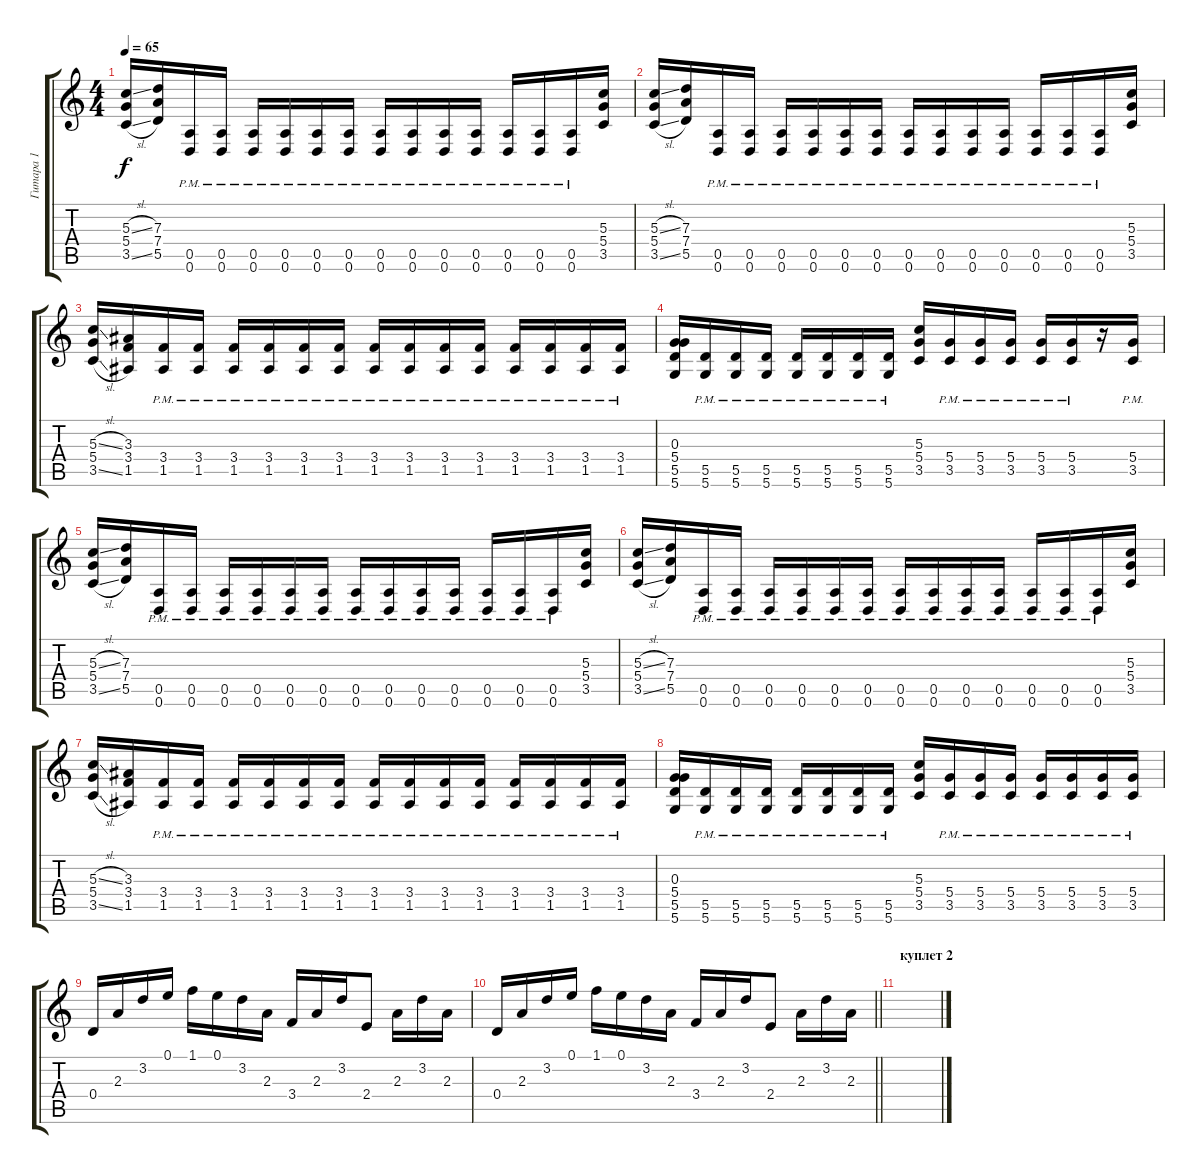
\track ("Гитара 1" "Гитара 1") {instrument distortionguitar}
\staff {score tabs}
\tuning (E4 B3 G3 D3 A2 D2) {hide}
\ts (4 4)
\tempo 65
\clef g2
\ks c
(5.3{sl} 5.4 3.5{sl}).16{dy f} (7.3 7.4 5.5).16 (0.5{pm} 0.6{pm}).16 (0.5{pm} 0.6{pm}).16 (0.5{pm} 0.6{pm}).16 (0.5{pm} 0.6{pm}).16 (0.5{pm} 0.6{pm}).16 (0.5{pm} 0.6{pm}).16 (0.5{pm} 0.6{pm}).16 (0.5{pm} 0.6{pm}).16 (0.5{pm} 0.6{pm}).16 (0.5{pm} 0.6{pm}).16 (0.5{pm} 0.6{pm}).16 (0.5{pm} 0.6{pm}).16 (0.5{pm} 0.6{pm}).16 (5.3 5.4 3.5).16 |
(5.3{sl} 5.4 3.5{sl}).16 (7.3 7.4 5.5).16 (0.5{pm} 0.6{pm}).16 (0.5{pm} 0.6{pm}).16 (0.5{pm} 0.6{pm}).16 (0.5{pm} 0.6{pm}).16 (0.5{pm} 0.6{pm}).16 (0.5{pm} 0.6{pm}).16 (0.5{pm} 0.6{pm}).16 (0.5{pm} 0.6{pm}).16 (0.5{pm} 0.6{pm}).16 (0.5{pm} 0.6{pm}).16 (0.5{pm} 0.6{pm}).16 (0.5{pm} 0.6{pm}).16 (0.5{pm} 0.6{pm}).16 (5.3 5.4 3.5).16 |
(5.3{sl} 5.4 3.5{sl}).16 (3.3 3.4 1.5).16 (3.4{pm} 1.5{pm}).16 (3.4{pm} 1.5{pm}).16 (3.4{pm} 1.5{pm}).16 (3.4{pm} 1.5{pm}).16 (3.4{pm} 1.5{pm}).16 (3.4{pm} 1.5{pm}).16 (3.4{pm} 1.5{pm}).16 (3.4{pm} 1.5{pm}).16 (3.4{pm} 1.5{pm}).16 (3.4{pm} 1.5{pm}).16 (3.4{pm} 1.5{pm}).16 (3.4{pm} 1.5{pm}).16 (3.4{pm} 1.5{pm}).16 (3.4{pm} 1.5{pm}).16 |
(0.3 5.4 5.5 5.6).16 (5.5{pm} 5.6{pm}).16 (5.5{pm} 5.6{pm}).16 (5.5{pm} 5.6{pm}).16 (5.5{pm} 5.6{pm}).16 (5.5{pm} 5.6{pm}).16 (5.5{pm} 5.6{pm}).16 (5.5{pm} 5.6{pm}).16 (5.3 5.4 3.5).16 (5.4{pm} 3.5{pm}).16 (5.4{pm} 3.5{pm}).16 (5.4{pm} 3.5{pm}).16 (5.4{pm} 3.5{pm}).16 (5.4{pm} 3.5{pm}).16 r.16 (5.4{pm} 3.5{pm}).16 |
(5.3{sl} 5.4 3.5{sl}).16 (7.3 7.4 5.5).16 (0.5{pm} 0.6{pm}).16 (0.5{pm} 0.6{pm}).16 (0.5{pm} 0.6{pm}).16 (0.5{pm} 0.6{pm}).16 (0.5{pm} 0.6{pm}).16 (0.5{pm} 0.6{pm}).16 (0.5{pm} 0.6{pm}).16 (0.5{pm} 0.6{pm}).16 (0.5{pm} 0.6{pm}).16 (0.5{pm} 0.6{pm}).16 (0.5{pm} 0.6{pm}).16 (0.5{pm} 0.6{pm}).16 (0.5{pm} 0.6{pm}).16 (5.3 5.4 3.5).16 |
(5.3{sl} 5.4 3.5{sl}).16 (7.3 7.4 5.5).16 (0.5{pm} 0.6{pm}).16 (0.5{pm} 0.6{pm}).16 (0.5{pm} 0.6{pm}).16 (0.5{pm} 0.6{pm}).16 (0.5{pm} 0.6{pm}).16 (0.5{pm} 0.6{pm}).16 (0.5{pm} 0.6{pm}).16 (0.5{pm} 0.6{pm}).16 (0.5{pm} 0.6{pm}).16 (0.5{pm} 0.6{pm}).16 (0.5{pm} 0.6{pm}).16 (0.5{pm} 0.6{pm}).16 (0.5{pm} 0.6{pm}).16 (5.3 5.4 3.5).16 |
(5.3{sl} 5.4 3.5{sl}).16 (3.3 3.4 1.5).16 (3.4{pm} 1.5{pm}).16 (3.4{pm} 1.5{pm}).16 (3.4{pm} 1.5{pm}).16 (3.4{pm} 1.5{pm}).16 (3.4{pm} 1.5{pm}).16 (3.4{pm} 1.5{pm}).16 (3.4{pm} 1.5{pm}).16 (3.4{pm} 1.5{pm}).16 (3.4{pm} 1.5{pm}).16 (3.4{pm} 1.5{pm}).16 (3.4{pm} 1.5{pm}).16 (3.4{pm} 1.5{pm}).16 (3.4{pm} 1.5{pm}).16 (3.4{pm} 1.5{pm}).16 |
(0.3 5.4 5.5 5.6).16 (5.5{pm} 5.6{pm}).16 (5.5{pm} 5.6{pm}).16 (5.5{pm} 5.6{pm}).16 (5.5{pm} 5.6{pm}).16 (5.5{pm} 5.6{pm}).16 (5.5{pm} 5.6{pm}).16 (5.5{pm} 5.6{pm}).16 (5.3 5.4 3.5).16 (5.4{pm} 3.5{pm}).16 (5.4{pm} 3.5{pm}).16 (5.4{pm} 3.5{pm}).16 (5.4{pm} 3.5{pm}).16 (5.4{pm} 3.5{pm}).16 (5.4{pm} 3.5{pm}).16 (5.4{pm} 3.5{pm}).16 |
0.4.16 2.3.16 3.2.16 0.1.16 1.1.16 0.1.16 3.2.16 2.3.16 3.4.16 2.3.16 3.2.16 2.4.8 2.3.16 3.2.16 2.3.16 |
\barLineRight lightlight
0.4.16 2.3.16 3.2.16 0.1.16 1.1.16 0.1.16 3.2.16 2.3.16 3.4.16 2.3.16 3.2.16 2.4.8 2.3.16 3.2.16 2.3.16 |
\section ("" "куплет 2")
